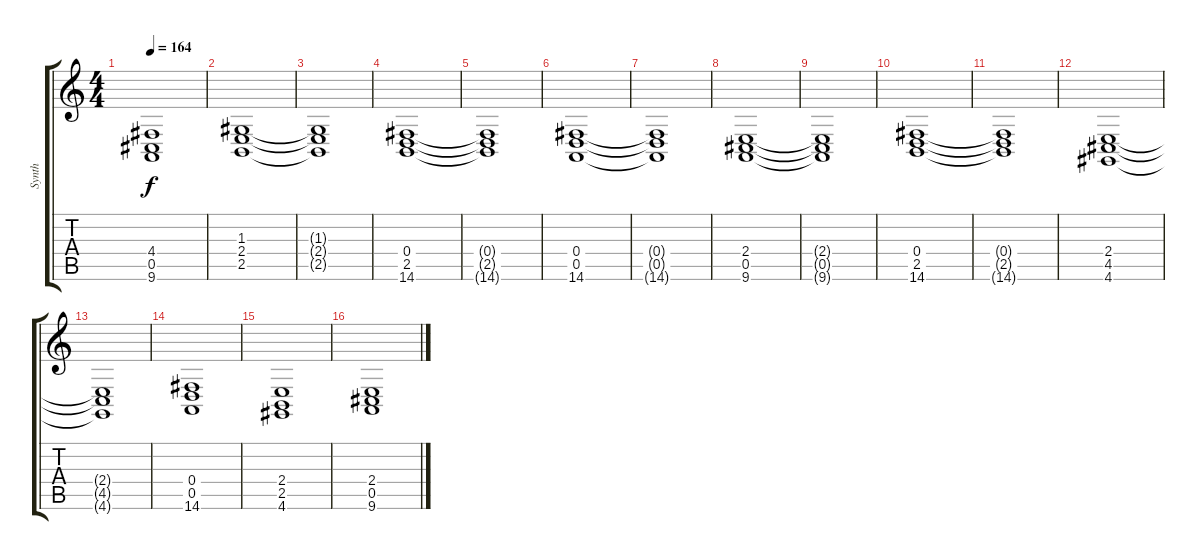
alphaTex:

\track ("Synth" "Synth") {instrument synthstrings1}
\staff {score tabs}
\tuning (E4 B3 G3 D3 A2 E2) {hide}
\ts (4 4)
\tempo 164
\clef g2
\ks c
(4.4{t} 0.5{t} 9.6{t}).1{dy f} |
(1.3 2.4 2.5).1 |
(1.3{t} 2.4{t} 2.5{t}).1 |
(0.4 2.5 14.6).1 |
(0.4{t} 2.5{t} 14.6{t}).1 |
(0.4 0.5 14.6).1 |
(0.4{t} 0.5{t} 14.6{t}).1 |
(2.4 0.5 9.6).1 |
(2.4{t} 0.5{t} 9.6{t}).1 |
(0.4 2.5 14.6).1 |
(0.4{t} 2.5{t} 14.6{t}).1 |
(2.4 4.5 4.6).1 |
(2.4{t} 4.5{t} 4.6{t}).1 |
(0.4 0.5 14.6).1 |
(2.4 2.5 4.6).1 |
(2.4 0.5 9.6).1
